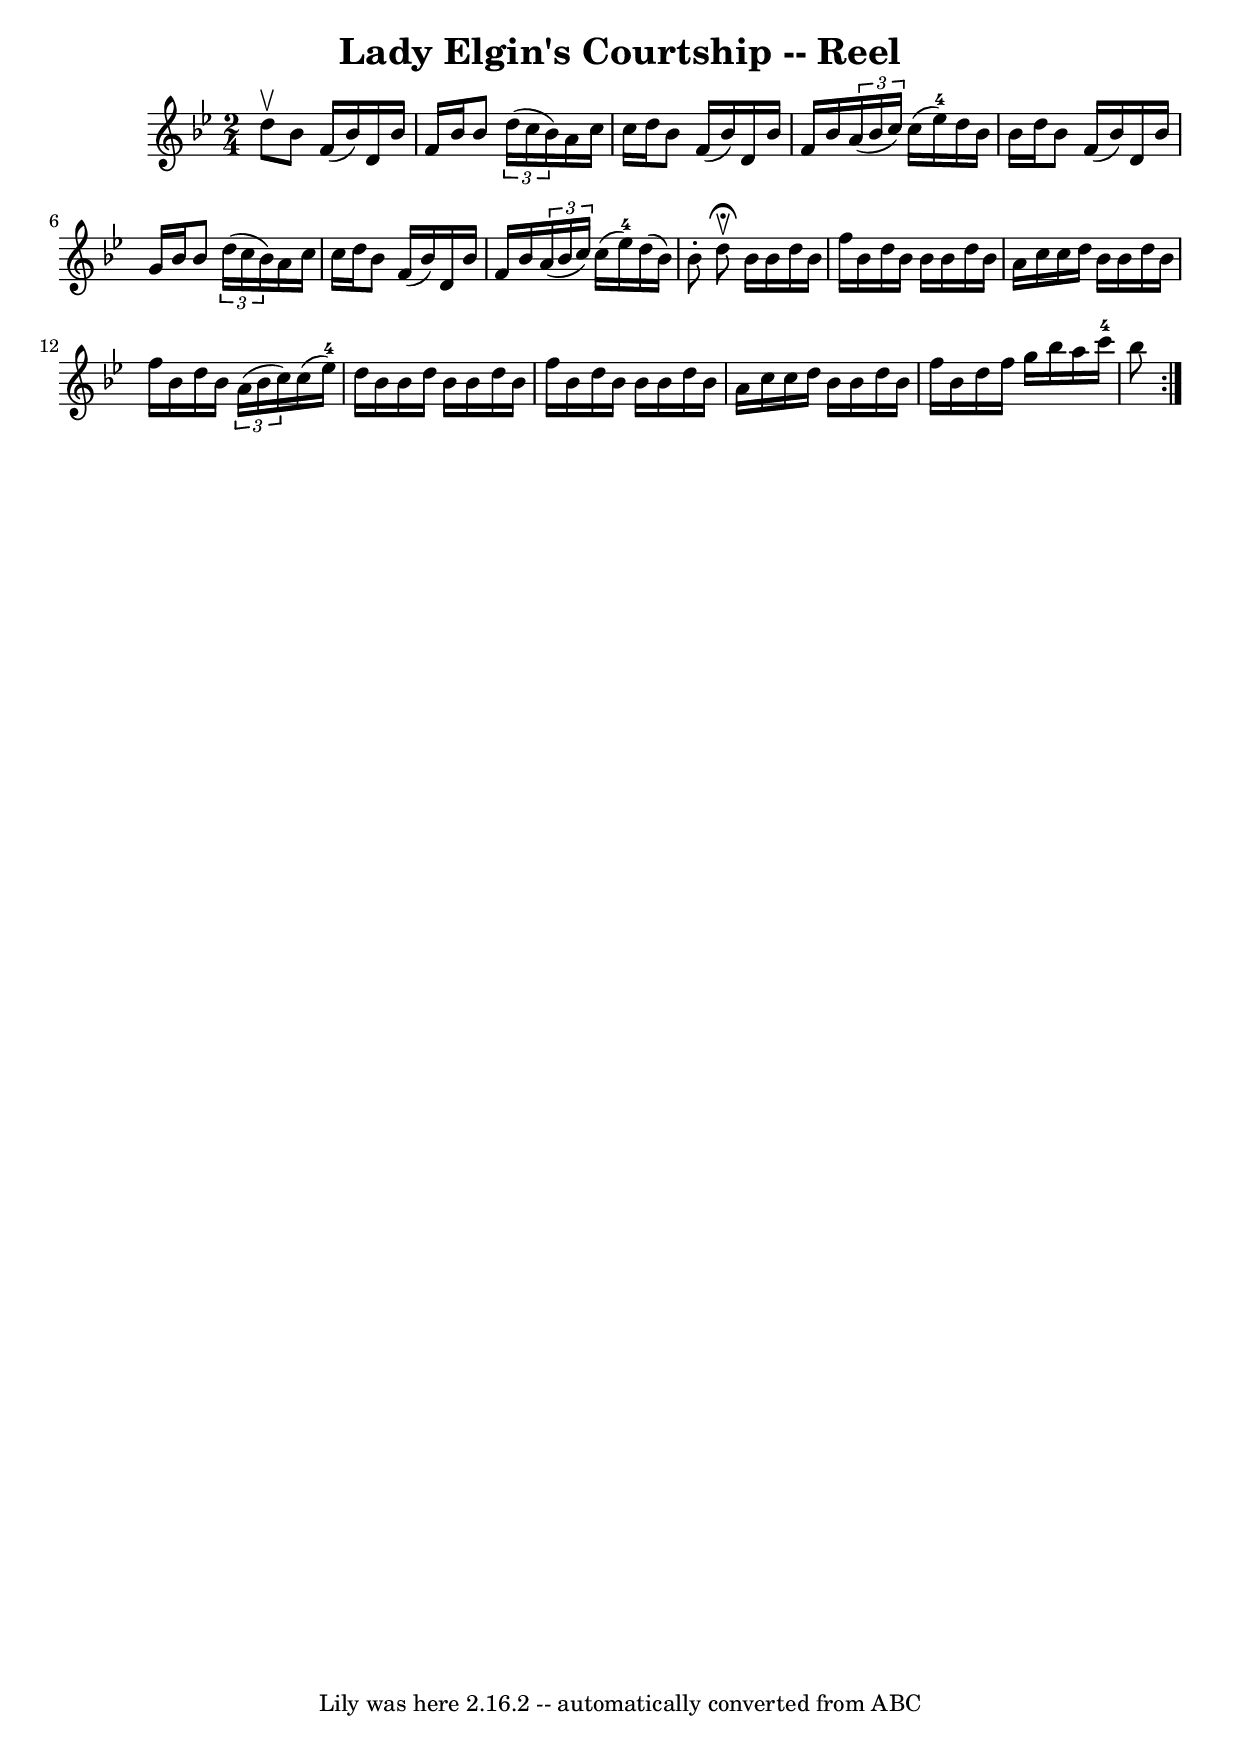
\version "2.16.2"
\include "Mammoth.ily"
\header {
  %% book = "Ryan's Mammoth Collection"
 crossRefNumber = "1"
 footnotes = "\\\\258"
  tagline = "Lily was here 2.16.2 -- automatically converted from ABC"
  title = "Lady Elgin's Courtship -- Reel"

}
voicedefault =  {


  \time 2/4    \key bf \major d''8^\upbow  |
 bf'8 f'16 (bf'16) d'16 bf'16 f'16 bf'16    |
 bf'8    \times 2/3 {   
 d''16 (c''16 bf'16)    } a'16 c''16 c''16 d''16     |
 bf'8 f'16 (bf'16) d'16 bf'16 f'16 bf'16     |
  
  \times 2/3 { a'16 (bf'16 c''16) 
	     } c''16 (ef''16-4) d''16 bf'16 bf'16 d''16     |
 bf'8 f'16 (bf'16) d'16 bf'16 g'16 bf'16     |
 bf'8    \times 2/3 { d''16 
			(c''16 bf'16)  		      } a'16 c''16 c''16 d''16     |
 bf'8 f'16 (bf'16) d'16 bf'16 f'16 bf'16     |
  
  \times 2/3 { a'16 (bf'16 c''16) 
	     } c''16 (ef''16-4) d''16 (bf'16) bf'8-.   \bar " |."     
  \repeat volta 2 { d''8^\fermata^\upbow  |
 bf'16 bf'16 d''16 bf'16 f''16 bf'16 d''16 bf'16     |
 bf'16 bf'16 d''16 bf'16 a'16 c''16 c''16 d''16     |
 bf'16 bf'16 d''16 bf'16 f''16 bf'16 d''16 bf'16     |
    \times 2/3 { a'16 
		 (bf'16 c''16) 
	       } c''16 (ef''16-4) d''16 bf'16 bf'16 d''16     |
 bf'16 bf'16 d''16 bf'16 f''16 bf'16 d''16 bf'16     |
 bf'16 bf'16 d''16 bf'16 a'16 c''16 c''16 d''16     |
 bf'16 bf'16 d''16 bf'16 f''16 bf'16 d''16 f''16     |
 g''16 bf''16    
 a''16 c'''16-4 bf''8  
  }   

}

\score{
  <<

    \context Staff="default"
    {
      \voicedefault 
      
    }

  >>
  \layout {
    
  }
  \midi {
  }

}
